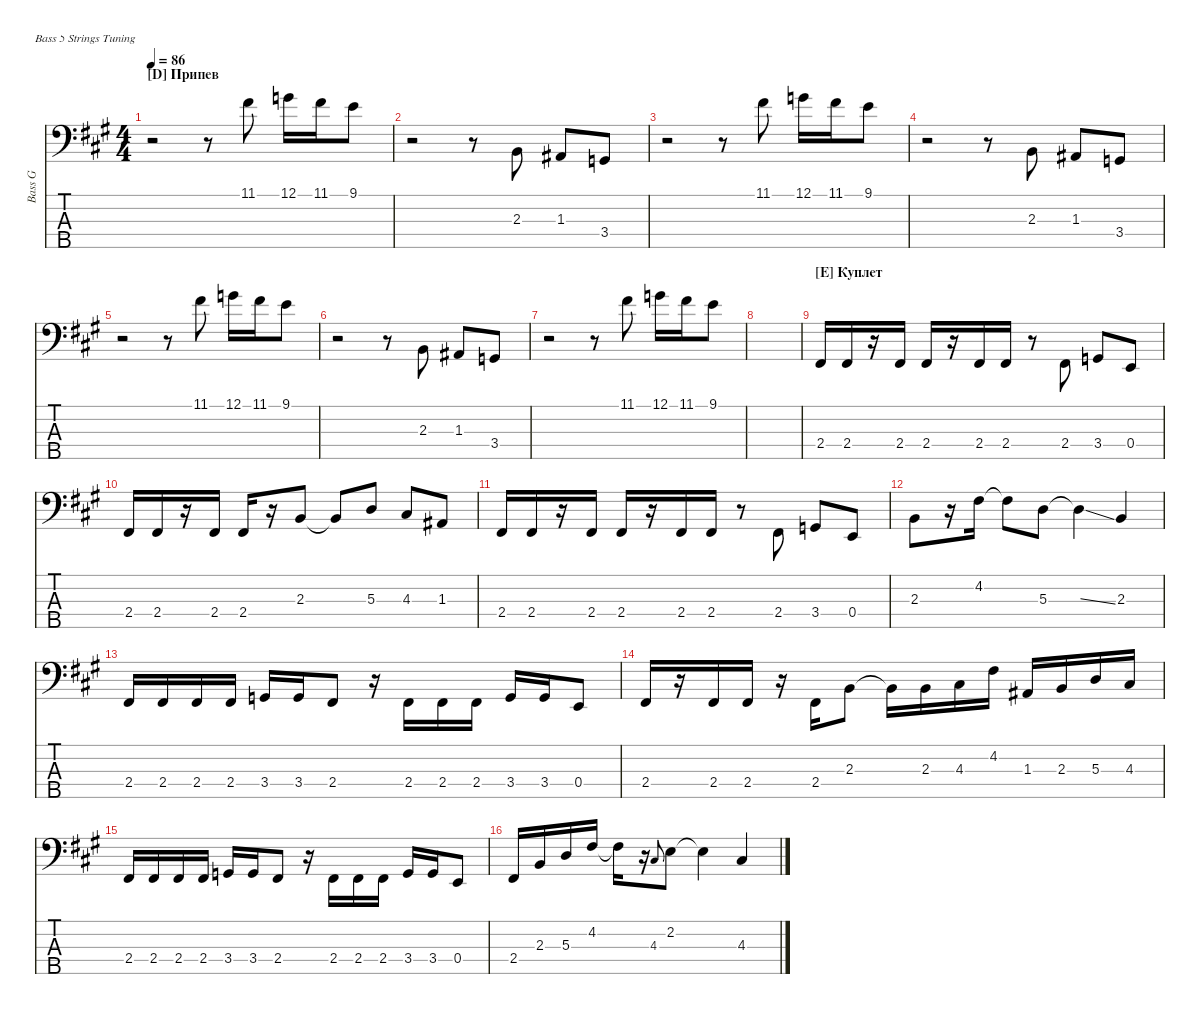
\defaultSystemsLayout 4
\hideDynamics
\bracketExtendMode nobrackets
\track ("Bass Guitar" "Bass G") {instrument acousticbass}
\staff {score tabs}
\tuning (G2 D2 A1 E1 B0)
\ts (4 4)
\section ("D" "Припев")
\tempo 86
\clef f4
\ks f#minor
r.2{dy mf beam Down} r.8{beam Down} 11.1{acc #}.8{beam Down} 12.1{acc forcenatural}.16{beam Down} 11.1{acc #}.16{beam Down} 9.1{acc forcenatural}.8{beam Down} |
r.2{beam Down} r.8{beam Down} 2.3{acc forcenatural}.8{beam Up} 1.3{acc #}.8{beam Up} 3.4{acc forcenatural}.8{beam Up} |
r.2{beam Down} r.8{beam Down} 11.1{acc #}.8{beam Down} 12.1{acc forcenatural}.16{beam Down} 11.1{acc #}.16{beam Down} 9.1{acc forcenatural}.8{beam Down} |
r.2{beam Down} r.8{beam Down} 2.3{acc forcenatural}.8{beam Up} 1.3{acc #}.8{beam Up} 3.4{acc forcenatural}.8{beam Up} |
r.2{beam Down} r.8{beam Down} 11.1{acc #}.8{beam Down} 12.1{acc forcenatural}.16{beam Down} 11.1{acc #}.16{beam Down} 9.1{acc forcenatural}.8{beam Down} |
r.2{beam Down} r.8{beam Down} 2.3{acc forcenatural}.8{beam Up} 1.3{acc #}.8{beam Up} 3.4{acc forcenatural}.8{beam Up} |
r.2{beam Down} r.8{beam Down} 11.1{acc #}.8{beam Down} 12.1{acc forcenatural}.16{beam Down} 11.1{acc #}.16{beam Down} 9.1{acc forcenatural}.8{beam Down} |
|
\section ("E" "Куплет")
2.4{acc #}.16{beam Up} 2.4{acc #}.16{beam Up} r.16{beam Up} 2.4{acc #}.16{beam Up} 2.4{acc #}.16{beam Up} r.16{beam Up} 2.4{acc #}.16{beam Up} 2.4{acc #}.16{beam Up} r.8{beam Down} 2.4{acc #}.8{beam Up} 3.4{acc forcenatural}.8{beam Up} 0.4{acc forcenatural}.8{beam Up} |
2.4{acc #}.16{beam Up} 2.4{acc #}.16{beam Up} r.16{beam Up} 2.4{acc #}.16{beam Up} 2.4{acc #}.16{beam Up} r.16{beam Up} 2.3{acc forcenatural}.8{beam Up} 2.3{t acc forcenatural}.8{beam Up} 5.3{acc forcenatural}.8{beam Up} 4.3{acc #}.8{beam Up} 1.3{acc #}.8{beam Up} |
2.4{acc #}.16{beam Up} 2.4{acc #}.16{beam Up} r.16{beam Up} 2.4{acc #}.16{beam Up} 2.4{acc #}.16{beam Up} r.16{beam Up} 2.4{acc #}.16{beam Up} 2.4{acc #}.16{beam Up} r.8{beam Down} 2.4{acc #}.8{beam Up} 3.4{acc forcenatural}.8{beam Up} 0.4{acc forcenatural}.8{beam Up} |
2.3{acc forcenatural}.8{beam Down} r.16{beam Down} 4.2{acc #}.16{beam Down} 4.2{t acc #}.8{beam Down} 5.3{acc forcenatural}.8{beam Down} 5.3{ss t acc forcenatural}.4{beam Down} 2.3{acc forcenatural}.4{beam Up} |
2.4{acc #}.16{beam Up} 2.4{acc #}.16{beam Up} 2.4{acc #}.16{beam Up} 2.4{acc #}.16{beam Up} 3.4{acc forcenatural}.16{beam Up} 3.4{acc forcenatural}.16{beam Up} 2.4{acc #}.8{beam Up} r.16{beam Down} 2.4{acc #}.16{beam Up} 2.4{acc #}.16{beam Up} 2.4{acc #}.16{beam Up} 3.4{acc forcenatural}.16{beam Up} 3.4{acc forcenatural}.16{beam Up} 0.4{acc forcenatural}.8{beam Up} |
2.4{acc #}.16{beam Up} r.16{beam Up} 2.4{acc #}.16{beam Up} 2.4{acc #}.16{beam Up} r.16{beam Down} 2.4{acc #}.16{beam Up} 2.3{acc forcenatural}.8{beam Up} 2.3{t acc forcenatural}.16{beam Down} 2.3{acc forcenatural}.16{beam Down} 4.3{acc #}.16{beam Down} 4.2{acc #}.16{beam Down} 1.3{acc #}.16{beam Up} 2.3{acc forcenatural}.16{beam Up} 5.3{acc forcenatural}.16{beam Up} 4.3{acc #}.16{beam Up} |
2.4{acc #}.16{beam Up} 2.4{acc #}.16{beam Up} 2.4{acc #}.16{beam Up} 2.4{acc #}.16{beam Up} 3.4{acc forcenatural}.16{beam Up} 3.4{acc forcenatural}.16{beam Up} 2.4{acc #}.8{beam Up} r.16{beam Down} 2.4{acc #}.16{beam Up} 2.4{acc #}.16{beam Up} 2.4{acc #}.16{beam Up} 3.4{acc forcenatural}.16{beam Up} 3.4{acc forcenatural}.16{beam Up} 0.4{acc forcenatural}.8{beam Up} |
2.4{acc #}.16{beam Up} 2.3{acc forcenatural}.16{beam Up} 5.3{acc forcenatural}.16{beam Up} 4.2{acc #}.16{beam Up} 4.2{t acc #}.16{beam Down} r.16{beam Down} 4.3{acc #}.8{gr onbeat beam Up} 2.2{acc forcenatural}.8{beam Down} 2.2{t acc forcenatural}.4{beam Down} 4.3{acc #}.4{beam Up}
